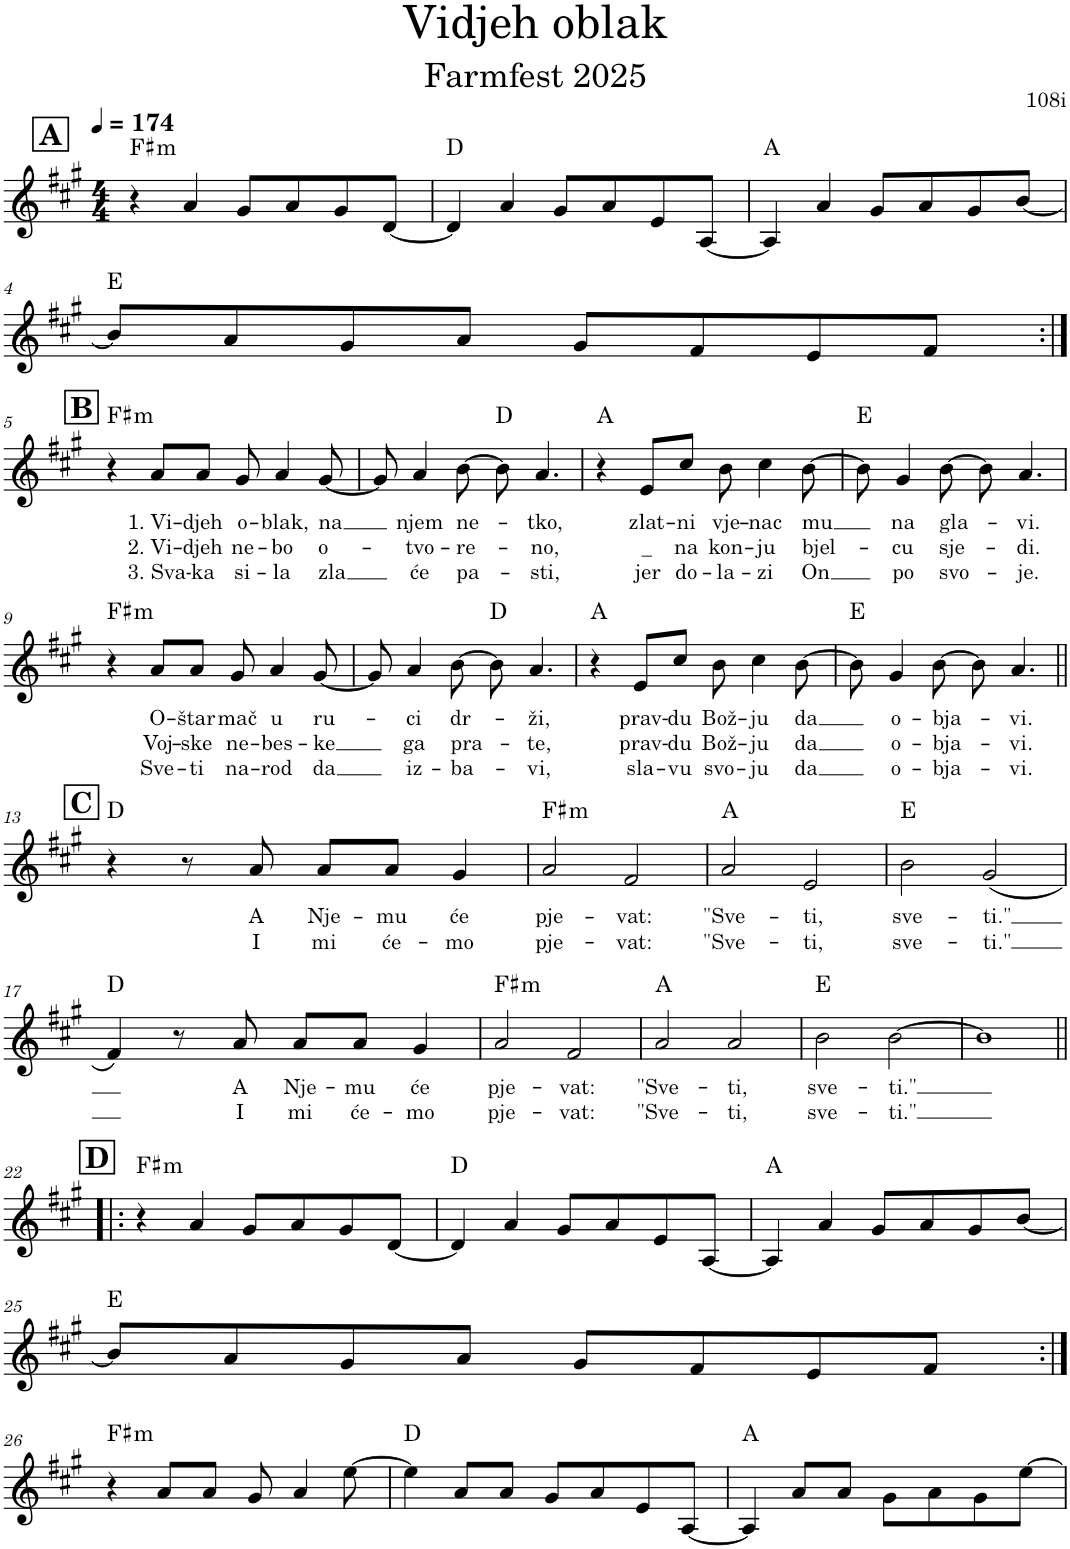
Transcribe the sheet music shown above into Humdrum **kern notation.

**kern	**text	**text	**text	**harte
*part1	*part1	*part1	*part1	*part1
*staff1	*staff1	*staff1	*staff1	*
*I"Piano, melodija	*	*	*	*
*I'Pno.	*	*	*	*
*clefG2	*	*	*	*
*k[f#c#g#]	*	*	*	*
*M4/4	*	*	*	*
*MM174	*	*	*	*
!!LO:REH:place=s1:a:B:cj:fs=14:t=A
=1	=1	=1	=1	=1
!	!	!	!	!LO:H:kt=m
4r	.	.	.	F#:min
4a/	.	.	.	.
8g#/L	.	.	.	.
8a/	.	.	.	.
8g#/	.	.	.	.
[8d/J	.	.	.	.
=2	=2	=2	=2	=2
4d/]	.	.	.	D:maj
4a/	.	.	.	.
8g#/L	.	.	.	.
8a/	.	.	.	.
8e/	.	.	.	.
[8A/J	.	.	.	.
=3	=3	=3	=3	=3
4A/]	.	.	.	A:maj
4a/	.	.	.	.
8g#/L	.	.	.	.
8a/	.	.	.	.
8g#/	.	.	.	.
[8b/J	.	.	.	.
!!LO:LB:g=z
=4	=4	=4	=4	=4
8b/L]	.	.	.	E:maj
8a/	.	.	.	.
8g#/	.	.	.	.
8a/J	.	.	.	.
8g#/L	.	.	.	.
8f#/	.	.	.	.
8e/	.	.	.	.
8f#/J	.	.	.	.
!!LO:LB:g=z
!!LO:REH:place=s1:a:B:cj:fs=14:t=B
=5:|!	=5:|!	=5:|!	=5:|!	=5:|!
!	!	!	!	!LO:H:kt=m
4r	.	.	.	F#:min
!	!LO:LY:b	!LO:LY:b	!LO:LY:b	!
8a/L	1. Vi-	2. Vi-	3. Sva-	.
!	!LO:LY:b	!LO:LY:b	!LO:LY:b	!
8a/J	-djeh	-djeh	-ka	.
!	!LO:LY:b	!LO:LY:b	!LO:LY:b	!
8g#/	o-	ne-	si-	.
!	!LO:LY:b	!LO:LY:b	!LO:LY:b	!
4a/	-blak,	-bo	-la	.
!	!LO:LY:b	!LO:LY:b	!LO:LY:b	!
[8g#/	na	o-	zla	.
=6	=6	=6	=6	=6
!	!	!	!	!LO:H:kt=N.C.
8g#/]	.	.	.	N
!	!LO:LY:b	!LO:LY:b	!LO:LY:b	!
4a/	njem	-tvo-	će	.
!	!LO:LY:b	!LO:LY:b	!LO:LY:b	!
[8b\	ne-	-re-	pa-	.
8b\]	.	.	.	D:maj
!	!LO:LY:b	!LO:LY:b	!LO:LY:b	!
4.a/	-tko,	-no,	-sti,	.
=7	=7	=7	=7	=7
4r	.	.	.	A:maj
!	!LO:LY:b	!LO:LY:b	!LO:LY:b	!
8e/L	zlat-	_	jer	.
!	!LO:LY:b	!LO:LY:b	!LO:LY:b	!
8cc#/J	-ni	na	do-	.
!	!LO:LY:b	!LO:LY:b	!LO:LY:b	!
8b\	vje-	kon-	-la-	.
!	!LO:LY:b	!LO:LY:b	!LO:LY:b	!
4cc#\	-nac	-ju	-zi	.
!	!LO:LY:b	!LO:LY:b	!LO:LY:b	!
[8b\	mu	bjel-	On	.
=8	=8	=8	=8	=8
8b\]	.	.	.	E:maj
!	!LO:LY:b	!LO:LY:b	!LO:LY:b	!
4g#/	na	-cu	po	.
!	!LO:LY:b	!LO:LY:b	!LO:LY:b	!
[8b\	gla-	sje-	svo-	.
8b\]	.	.	.	.
!	!LO:LY:b	!LO:LY:b	!LO:LY:b	!
4.a/	-vi.	-di.	-je.	.
!!LO:LB:g=z
=9	=9	=9	=9	=9
!	!	!	!	!LO:H:kt=m
4r	.	.	.	F#:min
!	!LO:LY:b	!LO:LY:b	!LO:LY:b	!
8a/L	O-	Voj-	Sve-	.
!	!LO:LY:b	!LO:LY:b	!LO:LY:b	!
8a/J	-štar	-ske	-ti	.
!	!LO:LY:b	!LO:LY:b	!LO:LY:b	!
8g#/	mač	ne-	na-	.
!	!LO:LY:b	!LO:LY:b	!LO:LY:b	!
4a/	u	-bes-	-rod	.
!	!LO:LY:b	!LO:LY:b	!LO:LY:b	!
[8g#/	ru-	-ke	da	.
=10	=10	=10	=10	=10
!	!	!	!	!LO:H:kt=N.C.
8g#/]	.	.	.	N
!	!LO:LY:b	!LO:LY:b	!LO:LY:b	!
4a/	-ci	ga	iz-	.
!	!LO:LY:b	!LO:LY:b	!LO:LY:b	!
[8b\	dr-	pra-	-ba-	.
8b\]	.	.	.	D:maj
!	!LO:LY:b	!LO:LY:b	!LO:LY:b	!
4.a/	-ži,	-te,	-vi,	.
=11	=11	=11	=11	=11
4r	.	.	.	A:maj
!	!LO:LY:b	!LO:LY:b	!LO:LY:b	!
8e/L	prav-	prav-	sla-	.
!	!LO:LY:b	!LO:LY:b	!LO:LY:b	!
8cc#/J	-du	-du	-vu	.
!	!LO:LY:b	!LO:LY:b	!LO:LY:b	!
8b\	Bož-	Bož-	svo-	.
!	!LO:LY:b	!LO:LY:b	!LO:LY:b	!
4cc#\	-ju	-ju	-ju	.
!	!LO:LY:b	!LO:LY:b	!LO:LY:b	!
[8b\	da	da	da	.
=12	=12	=12	=12	=12
8b\]	.	.	.	E:maj
!	!LO:LY:b	!LO:LY:b	!LO:LY:b	!
4g#/	o-	o-	o-	.
!	!LO:LY:b	!LO:LY:b	!LO:LY:b	!
[8b\	-bja-	-bja-	-bja-	.
8b\]	.	.	.	.
!	!LO:LY:b	!LO:LY:b	!LO:LY:b	!
4.a/	-vi.	-vi.	-vi.	.
!!LO:LB:g=z
!!LO:REH:place=s1:a:B:cj:fs=14:t=C
=13||	=13||	=13||	=13||	=13||
4r	.	.	.	D:maj
8r	.	.	.	.
!	!LO:LY:b	!LO:LY:b	!	!
8a/	A	I	.	.
!	!LO:LY:b	!LO:LY:b	!	!
8a/L	Nje-	mi	.	.
!	!LO:LY:b	!LO:LY:b	!	!
8a/J	-mu	će-	.	.
!	!LO:LY:b	!LO:LY:b	!	!
4g#/	će	-mo	.	.
=14	=14	=14	=14	=14
!	!LO:LY:b	!LO:LY:b	!	!LO:H:kt=m
2a/	pje-	pje-	.	F#:min
!	!LO:LY:b	!LO:LY:b	!	!
2f#/	-vat:	-vat:	.	.
=15	=15	=15	=15	=15
!	!LO:LY:b	!LO:LY:b	!	!
2a/	"Sve-	"Sve-	.	A:maj
!	!LO:LY:b	!LO:LY:b	!	!
2e/	-ti,	-ti,	.	.
=16	=16	=16	=16	=16
!	!LO:LY:b	!LO:LY:b	!	!
2b\	sve-	sve-	.	E:maj
!	!LO:LY:b	!LO:LY:b	!	!
(2g#/	-ti."	-ti."	.	.
!!LO:LB:g=z
=17	=17	=17	=17	=17
4f#/)	.	.	.	D:maj
8r	.	.	.	.
!	!LO:LY:b	!LO:LY:b	!	!
8a/	A	I	.	.
!	!LO:LY:b	!LO:LY:b	!	!
8a/L	Nje-	mi	.	.
!	!LO:LY:b	!LO:LY:b	!	!
8a/J	-mu	će-	.	.
!	!LO:LY:b	!LO:LY:b	!	!
4g#/	će	-mo	.	.
=18	=18	=18	=18	=18
!	!LO:LY:b	!LO:LY:b	!	!LO:H:kt=m
2a/	pje-	pje-	.	F#:min
!	!LO:LY:b	!LO:LY:b	!	!
2f#/	-vat:	-vat:	.	.
=19	=19	=19	=19	=19
!	!LO:LY:b	!LO:LY:b	!	!
2a/	"Sve-	"Sve-	.	A:maj
!	!LO:LY:b	!LO:LY:b	!	!
2a/	-ti,	-ti,	.	.
=20	=20	=20	=20	=20
!	!LO:LY:b	!LO:LY:b	!	!
2b\	sve-	sve-	.	E:maj
!	!LO:LY:b	!LO:LY:b	!	!
[2b\	-ti."	-ti."	.	.
=21	=21	=21	=21	=21
!	!	!	!	!LO:H:kt=N.C.
1b]	.	.	.	N
!!LO:LB:g=z
!!LO:REH:place=s1:a:B:cj:fs=14:t=D
=22!|:	=22!|:	=22!|:	=22!|:	=22!|:
!	!	!	!	!LO:H:kt=m
4r	.	.	.	F#:min
4a/	.	.	.	.
8g#/L	.	.	.	.
8a/	.	.	.	.
8g#/	.	.	.	.
[8d/J	.	.	.	.
=23	=23	=23	=23	=23
4d/]	.	.	.	D:maj
4a/	.	.	.	.
8g#/L	.	.	.	.
8a/	.	.	.	.
8e/	.	.	.	.
[8A/J	.	.	.	.
=24	=24	=24	=24	=24
4A/]	.	.	.	A:maj
4a/	.	.	.	.
8g#/L	.	.	.	.
8a/	.	.	.	.
8g#/	.	.	.	.
[8b/J	.	.	.	.
!!LO:LB:g=z
=25	=25	=25	=25	=25
8b/L]	.	.	.	E:maj
8a/	.	.	.	.
8g#/	.	.	.	.
8a/J	.	.	.	.
8g#/L	.	.	.	.
8f#/	.	.	.	.
8e/	.	.	.	.
8f#/J	.	.	.	.
!!LO:LB:g=z
=26:|!	=26:|!	=26:|!	=26:|!	=26:|!
!	!	!	!	!LO:H:kt=m
4r	.	.	.	F#:min
8a/L	.	.	.	.
8a/J	.	.	.	.
8g#/	.	.	.	.
4a/	.	.	.	.
[8ee\	.	.	.	.
=27	=27	=27	=27	=27
4ee\]	.	.	.	D:maj
8a/L	.	.	.	.
8a/J	.	.	.	.
8g#/L	.	.	.	.
8a/	.	.	.	.
8e/	.	.	.	.
[8A/J	.	.	.	.
=28	=28	=28	=28	=28
4A/]	.	.	.	A:maj
8a/L	.	.	.	.
8a/J	.	.	.	.
8g#\L	.	.	.	.
8a\	.	.	.	.
8g#\	.	.	.	.
[8ee\J	.	.	.	.
=	=	=	=	=
*-	*-	*-	*-	*-
